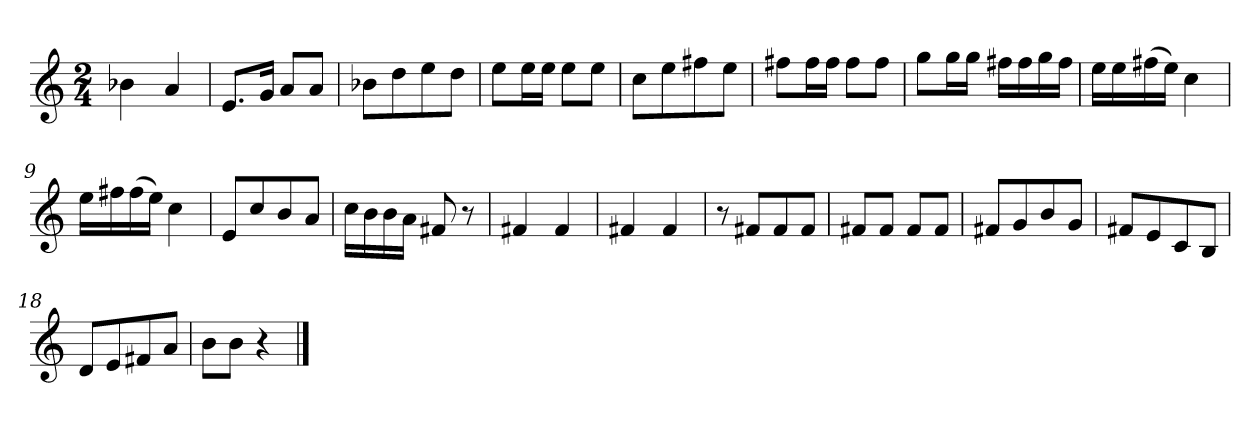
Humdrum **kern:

**kern
*part1
*staff1
*clefG2
*M2/4
=1
4b-X
4a
=2
8.eL
16gJk
8aL
8aJ
=3
8b-XL
8dd
8ee
8ddJ
=4
8eeL
16eeL
16eeJJ
8eeL
8eeJ
=5
8ccL
8ee
8ff#X
8eeJ
=6
8ff#XL
16ff#L
16ff#JJ
8ff#L
8ff#J
=7
8ggL
16ggL
16ggJJ
16ff#XLL
16ff#
16gg
16ff#JJ
=8
16eeLL
16ee
(16ff#X
16eeJJ)
4cc
=9
16eeLL
16ff#X
(16ff#
16eeJJ)
4cc
=10
8eL
8cc
8b
8aJ
=11
16ccLL
16b
16b
16aJJ
8f#X
8r
=12
4f#X
4f#
=13
4f#X
4f#
=14
8r
8f#XL
8f#
8f#J
=15
8f#XL
8f#J
8f#L
8f#J
=16
8f#XL
8g
8b
8gJ
=17
8f#XL
8e
8c
8BJ
=18
8dL
8e
8f#X
8aJ
=19
8bL
8bJ
4r
==
*-
